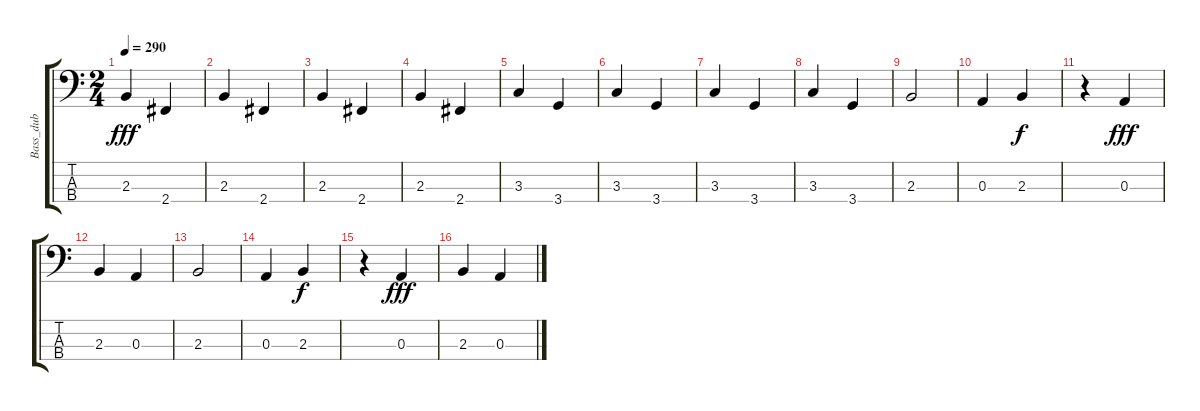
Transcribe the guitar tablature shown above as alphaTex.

\track ("Bass_dub" "Bass_dub") {instrument electricguitarmuted}
\staff {score tabs}
\tuning (G2 D2 A1 E1) {hide}
\ts (2 4)
\tempo 290
\clef f4
\ks c
2.3.4{dy fff} 2.4.4 |
2.3.4 2.4.4 |
2.3.4 2.4.4 |
2.3.4 2.4.4 |
3.3.4 3.4.4 |
3.3.4 3.4.4 |
3.3.4 3.4.4 |
3.3.4 3.4.4 |
2.3.2 |
0.3.4 2.3.4{dy f} |
r.4 0.3.4{dy fff} |
2.3.4 0.3.4 |
2.3.2 |
0.3.4 2.3.4{dy f} |
r.4 0.3.4{dy fff} |
2.3.4 0.3.4
